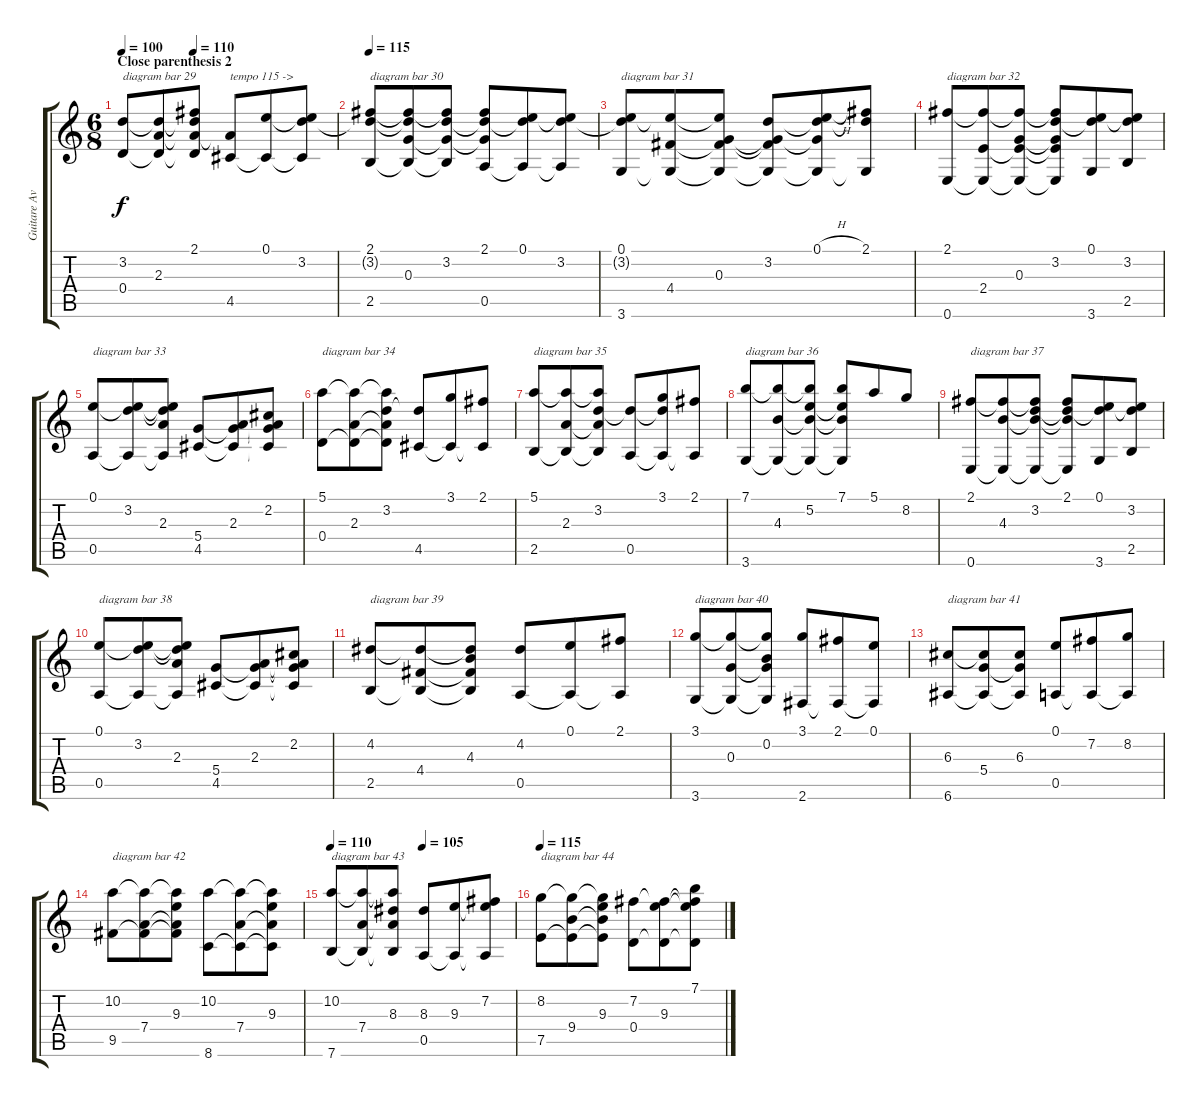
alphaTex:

\track ("Guitare Avril 2003" "Guitare Av") {instrument acousticguitarnylon}
\staff {score tabs}
\tuning (E4 B3 G3 D3 A2 E2) {hide}
\ts (6 8)
\section ("" "Close parenthesis 2")
\tempo 100
\tempo (110 0.3333333333333333)
\clef g2
\ks c
(3.2 0.4).8{txt "diagram bar 29" dy f} (3.2{t} 2.3 0.4{t}).8 (2.1 3.2{t} 2.3{t} 0.4{t}).8 (2.3{t} 4.5).8{txt "tempo 115 ->"} (0.1 4.5{t}).8 (0.1{t} 3.2 4.5{t}).8 |
\tempo 115
(2.1 3.2{t} 2.5).8{txt "diagram bar 30"} (2.1{t} 3.2{t} 0.3 2.5{t}).8 (2.1{t} 3.2 0.3{t} 2.5{t}).8 (2.1 3.2{t} 0.3{t} 0.5).8 (0.1 3.2{t} 0.5{t}).8 (0.1{t} 3.2 0.5{t}).8 |
(0.1 3.2{t} 3.6).8{txt "diagram bar 31"} (0.1{t} 4.4 3.6{t}).8 (0.1{t} 0.3 4.4{t} 3.6{t}).8 (3.2 0.3{t} 4.4{t} 3.6{t}).8 (0.1{h} 3.2{t} 0.3{t} 3.6{t}).8 (2.1 3.2{t} 3.6{t}).8 |
(2.1 0.6).8{txt "diagram bar 32"} (2.1{t} 2.4 0.6{t}).8 (2.1{t} 0.3 2.4{t} 0.6{t}).8 (2.1{t} 3.2 0.3{t} 2.4{t} 0.6{t}).8 (0.1 3.2{t} 3.6).8 (0.1{t} 3.2 2.5).8 |
(0.1 0.5).8{txt "diagram bar 33"} (0.1{t} 3.2 0.5{t}).8 (0.1{t} 3.2{t} 2.3 0.5{t}).8 (5.4 4.5).8 (2.3 5.4{t} 4.5{t}).8 (2.2 2.3{t} 5.4{t} 4.5{t}).8 |
(5.1 0.4).8{txt "diagram bar 34"} (5.1{t} 2.3 0.4{t}).8 (5.1{t} 3.2 2.3{t} 0.4{t}).8 (3.2{t} 4.5).8 (3.1 4.5{t}).8 (2.1 4.5{t}).8 |
(5.1 2.5).8{txt "diagram bar 35"} (5.1{t} 2.3 2.5{t}).8 (5.1{t} 3.2 2.3{t} 2.5{t}).8 (3.2{t} 0.5).8 (3.1 3.2{t} 0.5{t}).8 (2.1 0.5{t}).8 |
(7.1 3.6).8{txt "diagram bar 36"} (7.1{t} 4.3 3.6{t}).8 (7.1{t} 5.2 4.3{t} 3.6{t}).8 (7.1 5.2{t} 4.3{t} 3.6{t}).8 5.1.8 8.2.8 |
(2.1 0.6).8{txt "diagram bar 37"} (2.1{t} 4.3 0.6{t}).8 (2.1{t} 3.2 4.3{t} 0.6{t}).8 (2.1 3.2{t} 4.3{t} 0.6{t}).8 (0.1 3.2{t} 3.6).8 (0.1{t} 3.2 2.5).8 |
(0.1 0.5).8{txt "diagram bar 38"} (0.1{t} 3.2 0.5{t}).8 (0.1{t} 3.2{t} 2.3 0.5{t}).8 (5.4 4.5).8 (2.3 5.4{t} 4.5{t}).8 (2.2 2.3{t} 5.4{t} 4.5{t}).8 |
(4.2 2.5).8{txt "diagram bar 39"} (4.2{t} 4.4 2.5{t}).8 (4.2{t} 4.3 4.4{t} 2.5{t}).8 (4.2 0.5).8 (0.1 0.5{t}).8 (2.1 0.5{t}).8 |
(3.1 3.6).8{txt "diagram bar 40"} (3.1{t} 0.3 3.6{t}).8 (3.1{t} 0.2 0.3{t} 3.6{t}).8 (3.1 2.6).8 (2.1 2.6{t}).8 (0.1 2.6{t}).8 |
(6.3 6.6).8{txt "diagram bar 41"} (6.3{t} 5.4 6.6{t}).8 (6.3 5.4{t} 6.6{t}).8 (0.1 0.5).8 (7.2 0.5{t}).8 (8.2 0.5{t}).8 |
(10.2 9.5).8{txt "diagram bar 42"} (10.2{t} 7.4 9.5{t}).8 (10.2{t} 9.3 7.4{t} 9.5{t}).8 (10.2 8.6).8 (10.2{t} 7.4 8.6{t}).8 (10.2{t} 9.3 7.4{t} 8.6{t}).8 |
\tempo 110
\tempo (105 0.5)
(10.2 7.6).8{txt "diagram bar 43"} (10.2{t} 7.4 7.6{t}).8 (10.2{t} 8.3 7.4{t} 7.6{t}).8 (8.3 0.5).8 (9.3 0.5{t}).8 (7.2 9.3{t} 0.5{t}).8 |
\tempo 115
(8.2 7.5).8{txt "diagram bar 44"} (8.2{t} 9.4 7.5{t}).8 (8.2{t} 9.3 9.4{t} 7.5{t}).8 (7.2 0.4).8 (7.2{t} 9.3 0.4{t}).8 (7.1 7.2{t} 9.3{t} 0.4{t}).8
